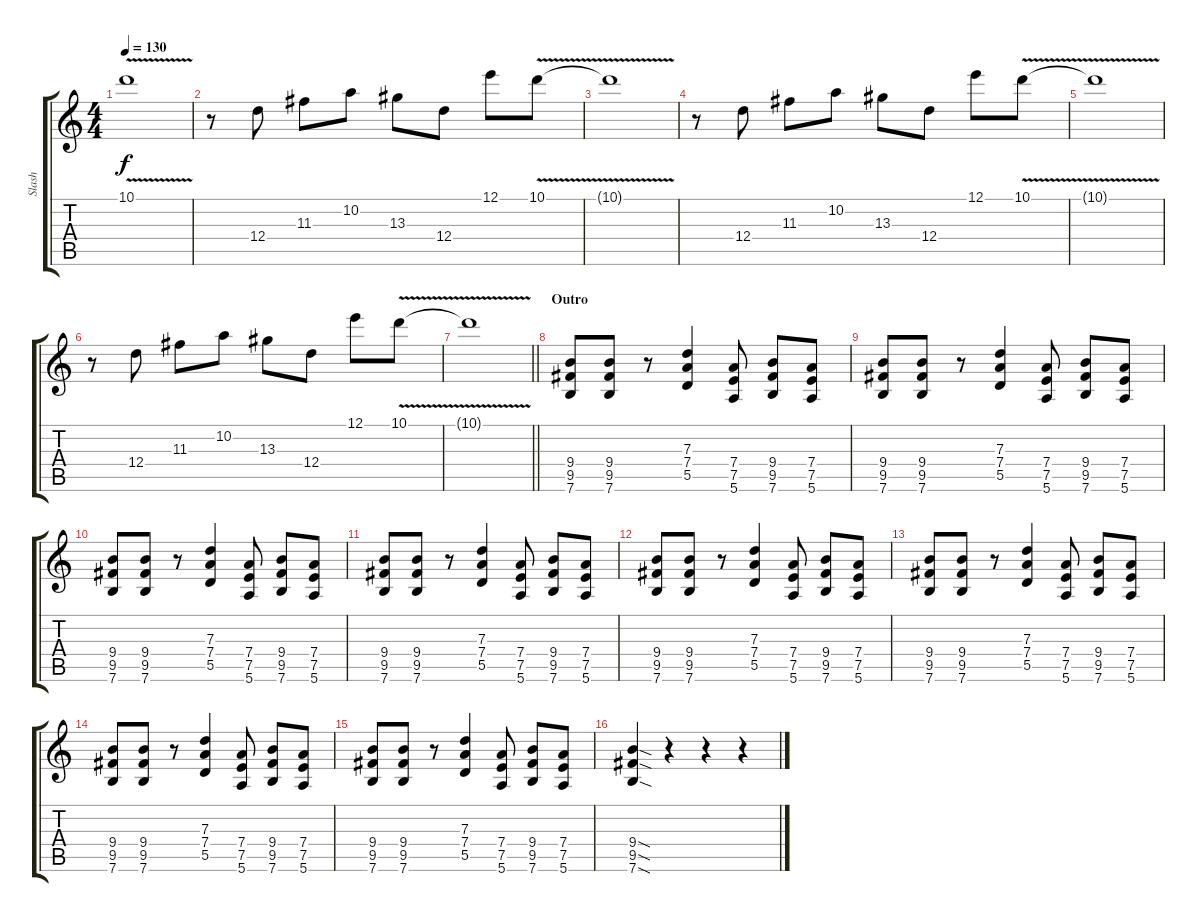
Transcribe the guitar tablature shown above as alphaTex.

\track ("Slash" "Slash") {instrument overdrivenguitar}
\staff {score tabs}
\tuning (E4 B3 G3 D3 A2 E2) {hide}
\ts (4 4)
\tempo 130
\clef g2
\ks c
10.1{v t}.1{dy f} |
r.8 12.4.8 11.3.8 10.2.8 13.3.8 12.4.8 12.1.8 10.1{v}.8 |
10.1{v t}.1 |
r.8 12.4.8 11.3.8 10.2.8 13.3.8 12.4.8 12.1.8 10.1{v}.8 |
10.1{v t}.1 |
r.8 12.4.8 11.3.8 10.2.8 13.3.8 12.4.8 12.1.8 10.1{v}.8 |
\barLineRight lightlight
10.1{v t}.1 |
\section ("" "Outro")
(9.4 9.5 7.6).8 (9.4 9.5 7.6).8 r.8 (7.3 7.4 5.5).4 (7.4 7.5 5.6).8 (9.4 9.5 7.6).8 (7.4 7.5 5.6).8 |
(9.4 9.5 7.6).8 (9.4 9.5 7.6).8 r.8 (7.3 7.4 5.5).4 (7.4 7.5 5.6).8 (9.4 9.5 7.6).8 (7.4 7.5 5.6).8 |
(9.4 9.5 7.6).8 (9.4 9.5 7.6).8 r.8 (7.3 7.4 5.5).4 (7.4 7.5 5.6).8 (9.4 9.5 7.6).8 (7.4 7.5 5.6).8 |
(9.4 9.5 7.6).8 (9.4 9.5 7.6).8 r.8 (7.3 7.4 5.5).4 (7.4 7.5 5.6).8 (9.4 9.5 7.6).8 (7.4 7.5 5.6).8 |
(9.4 9.5 7.6).8 (9.4 9.5 7.6).8 r.8 (7.3 7.4 5.5).4 (7.4 7.5 5.6).8 (9.4 9.5 7.6).8 (7.4 7.5 5.6).8 |
(9.4 9.5 7.6).8 (9.4 9.5 7.6).8 r.8 (7.3 7.4 5.5).4 (7.4 7.5 5.6).8 (9.4 9.5 7.6).8 (7.4 7.5 5.6).8 |
(9.4 9.5 7.6).8 (9.4 9.5 7.6).8 r.8 (7.3 7.4 5.5).4 (7.4 7.5 5.6).8 (9.4 9.5 7.6).8 (7.4 7.5 5.6).8 |
(9.4 9.5 7.6).8 (9.4 9.5 7.6).8 r.8 (7.3 7.4 5.5).4 (7.4 7.5 5.6).8 (9.4 9.5 7.6).8 (7.4 7.5 5.6).8 |
(9.4{sod} 9.5{sod} 7.6{sod}).4 r.4 r.4 r.4
